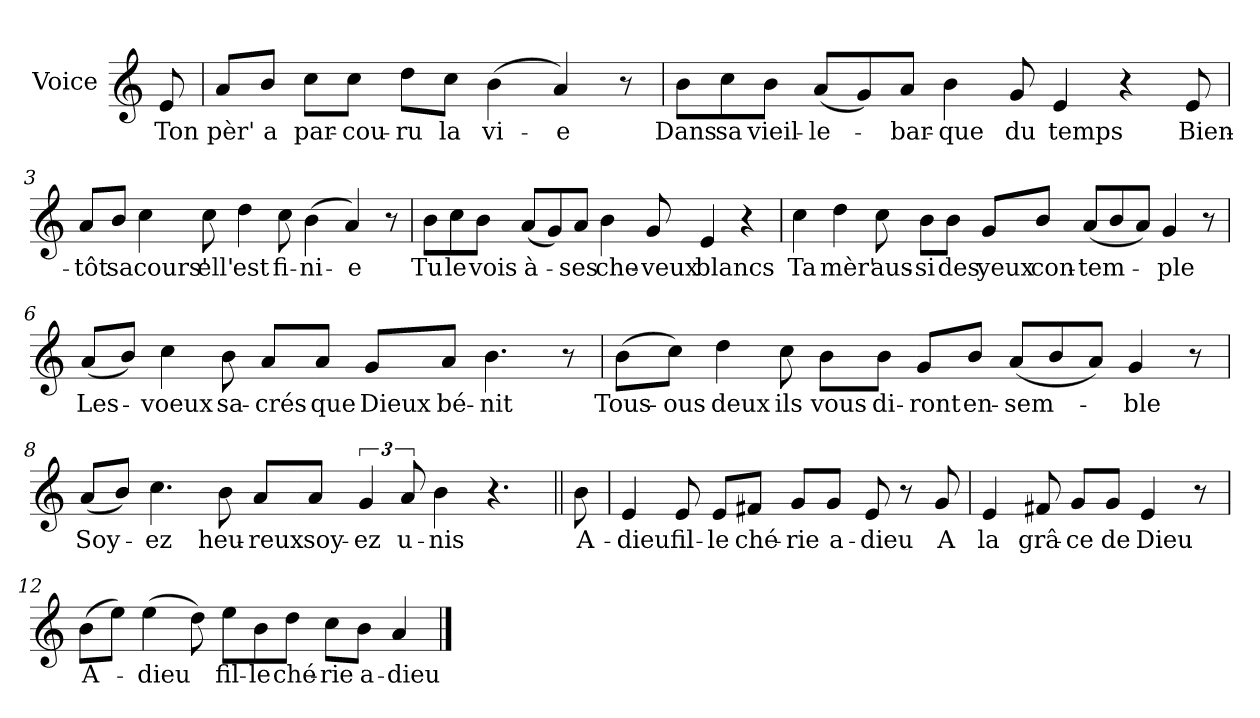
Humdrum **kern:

**kern	**text
*part1	*part1
*staff1	*staff1
*I"Voice	*
*I'V	*
*clefG2	*
*k[]	*
*C:	*
=	=
8e/	Ton
=1	=1
8a/L	pèr'
8b/J	a
8cc\L	par-
8cc\J	-cou-
8dd\L	-ru
8cc\J	la
(>4b\	vi-
4a/)	-e
8r	.
=2	=2
8b\L	Dans
8cc\	sa
8b\J	vieil-
(<8a/L	-le-
8g/)	.
8a/J	-bar-
4b\	-que
8g/	du
4e/	temps
4r	.
8e/	Bien-
!!LO:LB:g=z
=3	=3
8a/L	-tôt
8b/J	sa
4cc\	cours'
8cc\	ell'
4dd\	est
8cc\	fi-
(>4b\	-ni-
4a/)	-e
8r	.
=4	=4
8b\L	Tu
8cc\	le
8b\J	vois
(<8a/L	à-
8g/)	.
8a/J	-ses
4b\	che-
8g/	-veux
4e/	blancs
4r	.
!!LO:LB:g=z
=5	=5
4cc\	Ta
4dd\	mèr'
8cc\	aus-
8b\L	-si
8b\J	des
8g/L	yeux
8b/J	con-
(<8a/L	-tem-
8b/	.
8a/J)	.
4g/	-ple
8r	.
=6	=6
(<8a/L	Les-
8b/J)	.
4cc\	-voeux
8b\	sa-
8a/L	-crés
8a/J	que
8g/L	Dieux
8a/J	bé-
4.b\	-nit
8r	.
!!LO:LB:g=z
=7	=7
(>8b\L	Tous-
8cc\J)	-ous
4dd\	deux
8cc\	ils
8b\L	vous
8b\J	di-
8g/L	-ront
8b/J	en-
(<8a/L	-sem-
8b/	.
8a/J)	.
4g/	-ble
8r	.
=8	=8
(<8a/L	Soy-
8b/J)	.
4.cc\	-ez
8b\	heu-
8a/L	-reux
8a/J	soy-
6g/	-ez
12a/	u-
4b\	-nis
4.r	.
!!LO:LB:g=z
=9||	=9||
8b\	A-
=10	=10
4e/	-dieu
8e/	fil-
8e/L	-le
8f#X/J	ché-
8g/L	-rie
8g/J	a-
8e/	-dieu
8r	.
8g/	A
=11	=11
4e/	la
8f#X/	grâ-
8g/L	-ce
8g/J	de
4e/	Dieu
8r	.
!!LO:LB:g=z
=12	=12
(>8b\L	A-
8ee\J)	.
(>4ee\	-dieu
8dd\)	.
8ee\L	fil-
8b\	-le
8dd\J	ché-
8cc\L	-rie
8b\J	a-
4a/	-dieu
==	==
*-	*-
